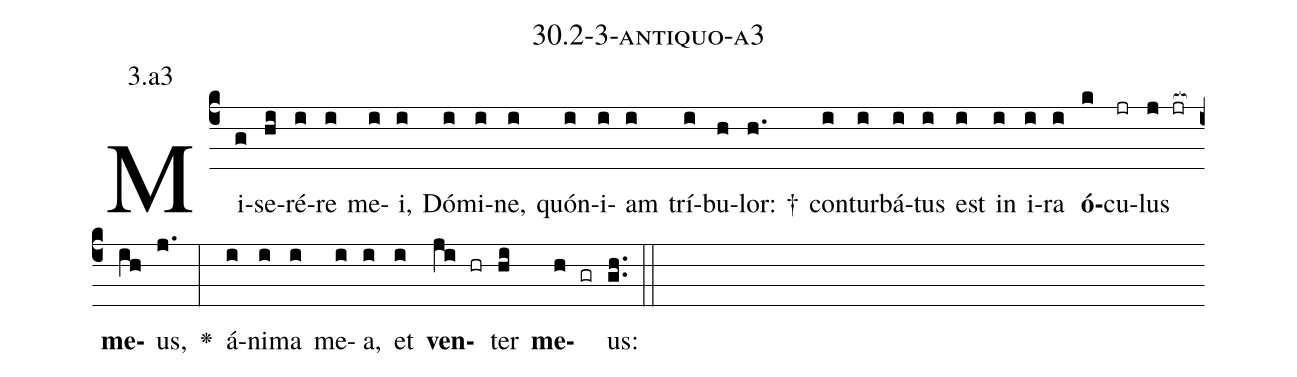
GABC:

name: 30.2-3-antiquo-a3;
annotation: 3.a3;
%%
(c4)Mi(g)se(hi)ré(i)re(i) me(i)i,(i) Dó(i)mi(i)ne,(i) quón(i)i(i)am(i) trí(i)bu(h)lor: †(h.) con(i)tur(i)bá(i)tus(i) est(i) in(i) i(i)ra(i) <b>ó</b>(k)cu(jr)lus(j jr[ocb:1{]) <b>me</b>(ih[ocb:0}])us,(j.) <v>\greheightstar</v>(:) á(i)ni(i)ma(i) me(i)a,(i) et(i) <b>ven</b>(ji hr)ter(hi) <b>me</b>(h gr)us:(gh..) (::)


%E(i) u(i) o(ji) u(hi) a(h) e.(gh..) (::)
